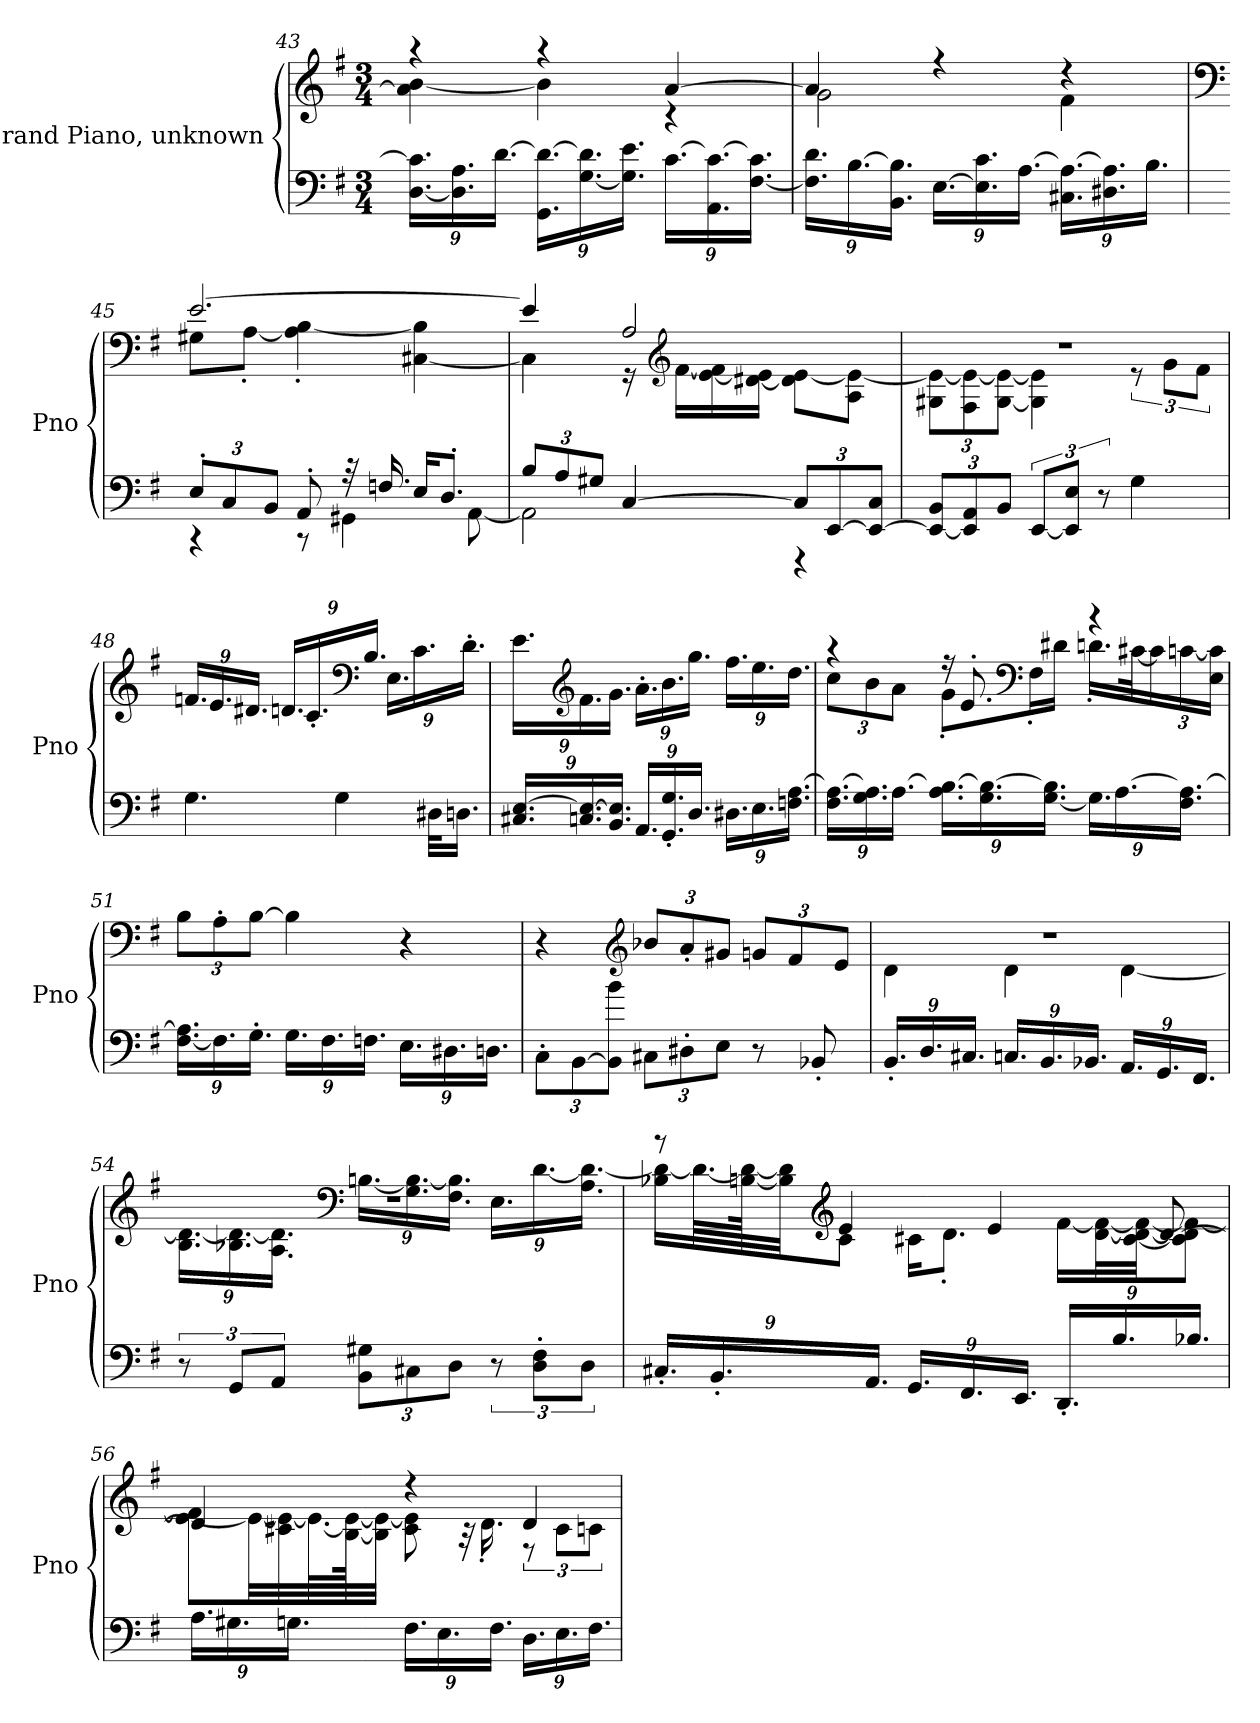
**kern	**kern
*part1	*part1
*staff2	*staff1
*I"Grand Piano, unknown	*
*I'Pno	*
!!LO:LB:g=z
*clefF4	*clefG2
*k[f#]	*k[f#]
*M3/4	*M3/4
*Xbrackettup	*
=43	=43
*	*^
[18.D\ 18.c\]LL	4r	4a\] [4b\
18.D\] 18.A\	.	.
[18.d\JJ	.	.
18.GG\ 18.d\_LL	4r	4b\]
[18.G\ 18.d\]	.	.
18.G\] 18.e\JJ	.	.
[18.c\LL	[4a/	4r
18.AA\ 18.c\_	.	.
[18.F#\ 18.c\]JJ	.	.
=44	=44	=44
18.F#\] 18.d\LL	4a/]	2g\
[18.B\	.	.
18.BB\ 18.B\]JJ	.	.
[18.E\LL	4r	.
18.E\] 18.c\	.	.
[18.A\JJ	.	.
18.C#X\ 18.A\_LL	4r	4f#\
18.D#X\ 18.A\]	.	.
18.B\JJ	.	.
=45	=45	=45
*	*clefF4	*
*^	*	*
12E'/L	4r	[2.e/	8G#X\L
12C/	.	.	.
.	.	.	[8A'\J
12BB/J	.	.	.
8AA'/	8r	.	4A\]' [4B\'
32r	4GG#X\	.	.
16.Fn/	.	.	.
16E/KL	.	.	[4C#X\ 4B\]
8.D'/J	.	.	.
.	[8AA\	.	.
!!LO:LB:g=z	!!
=46	=46	=46	=46
12B/L	2AA\]	4e/]	4C#\]
12A/	.	.	.
12G#X/J	.	.	.
[4C/	.	2A/	16r
*	*	*clefG2	*
.	.	.	[16f#\LL
.	.	.	[16e\ 16f#\]
.	.	.	[16d#X\ 16e\]JJ
12C/L]	4r	.	8d#\] [8e\L
[12EE/	.	.	.
.	.	.	8A\ 8e\_J
12EE/_ 12C/J	.	.	.
*v	*v	*	*
=47	=47	=47
*	*	*Xbrackettup
12EE/_ 12BB/L	2.r	12G#X\ 12e\_L
12EE/] 12AA/	.	12F#\ 12e\_
12BB/J	.	[12G#\ 12e\_J
*brackettup	*	*
[12EE/L	.	4G#\] 4e\]
12EE/] 12E/J	.	.
12r	.	.
*	*	*brackettup
4G\	.	12r
.	.	12g\L
.	.	12f#\J
*	*v	*v
=48	=48
*	*Xbrackettup
4.G\	18.fn/LL
.	18.e/
.	18.d#X/JJ
.	18.dn/LL
.	18.c'/
4G\	.
*	*clefF4
.	18.B/JJ
.	18.E\LL
.	18.c\
32D#X\KLL	.
16.Dn\JJ	.
.	18.d'\JJ
!!LO:PB:g=z
=49	=49
*Xbrackettup	*
18.C#X/ [18.E/LL	18.e\LL
*	*clefG2
18.Cn/ 18.E/_	18.f#\
18.BB/ 18.E/]JJ	18.g\JJ
18.AA/LL	18.a'\LL
18.GG/' 18.G/'	18.b\
18.D/JJ	18.gg\JJ
18.D#X\LL	18.ff#\LL
18.E\	18.ee\
18.Fn\ [18.A\JJ	18.dd\JJ
=50	=50
*	*^
18.F#\ 18.A\_LL	4r	12cc\L
18.G\ 18.A\]	.	12b\
[18.A\JJ	.	12a\J
18.A\] [18.B\LL	16r	8g'\L
.	8.e'/	.
18.G\ 18.B\_	.	.
*	*clefF4	*
.	.	16F#'\L
[18.G\ 18.B\]JJ	.	.
.	.	16d#X\JJ
18.G\LL]	4r	16.dn'\LL
[18.A\	.	.
.	.	[32c#X\K
.	.	24c#\]
18.F#\ 18.A\_JJ	.	[24cn\
.	.	24E\ 24c\]JJ
*	*v	*v
!!LO:LB:g=z
=51	=51
[18.F#\ 18.A\]LL	12B\L
18.F#\]	12A'\
18.G'\JJ	[12B\J
18.G\LL	4B\]
18.F#\	.
18.Fn\JJ	.
18.E\LL	4r
18.D#X\	.
18.Dn\JJ	.
=52	=52
12C'\L	4r
[12BB\	.
12BB\] 12b\J	.
*	*clefG2
12C#X\L	12b-X/L
12D#X'\	12a'/
12E\J	12g#X/J
8r	12gn/L
.	12f#/
8BB-X'/	.
.	12e/J
=53	=53
*	*^
18.BB'/LL	2.r	4d\
18.D/	.	.
18.C#X/JJ	.	.
18.Cn/LL	.	4d\
18.BB/	.	.
18.BB-X/JJ	.	.
18.AA/LL	.	[4d\
18.GG/	.	.
18.FF#/JJ	.	.
!!LO:LB:g=z	!!
=54	=54	=54
*brackettup	*	*
12r	2.r	18.B\ 18.d\_LL
12GG/L	.	18.B-X\ 18.d\_
12AA/J	.	18.A\ 18.d\]JJ
*	*clefF4	*
*Xbrackettup	*	*
12BB\ 12G#X\L	.	[18.Bn\LL
12C#X\	.	18.G\ 18.B\_
12D\J	.	18.F#\ 18.B\]JJ
*brackettup	*	*
12r	.	18.E\LL
12D\' 12F#\'L	.	[18.d\
12D\J	.	18.A\ 18.d\_JJ
=55	=55	=55
*Xbrackettup	*	*
18.C#X'/LL	8r	16B-X\ 16d\_LL
.	.	64.d\LL_
18.BB'/	.	.
.	.	[128Bn\ 128d\_JK
.	.	32B\] 32d\]JJ
*	*clefG2	*
.	4e/	8c\J
18.AA/JJ	.	.
18.GG/LL	.	16c#X\KL
.	.	8.d'\J
18.FF#/	.	.
.	4e/	.
18.EE/JJ	.	.
18.DD'/LL	.	[16f#\LL
.	.	[32d\ 32f#\_L
18.B/	.	.
.	.	[32c#\ 32d\_ 32f#\_JJ
.	[8d/	8c#\] 8d\] 8f#\_J
18.B-X/JJ	.	.
!!LO:LB:g=z	!!
=56	=56	=56
18.A\LL	4d/]	[8e\ 8f#\]L
18.G#X\	.	.
.	.	32e\LL_
.	.	32c#X\ 32e\_
18.Gn\JJ	.	.
.	.	64.e\L_
.	.	[128B\ 128e\_JK
.	.	32B\] 32e\_JJJ
18.F#\LL	4r	8c#\ 8e\]
18.E\	.	.
.	.	32r
.	.	16.d'\
18.F#\JJ	.	.
*	*	*brackettup
18.D\LL	4d/	12r
18.E\	.	12c#\L
18.F#\JJ	.	12cn\J
*	*v	*v
=	=
*-	*-
